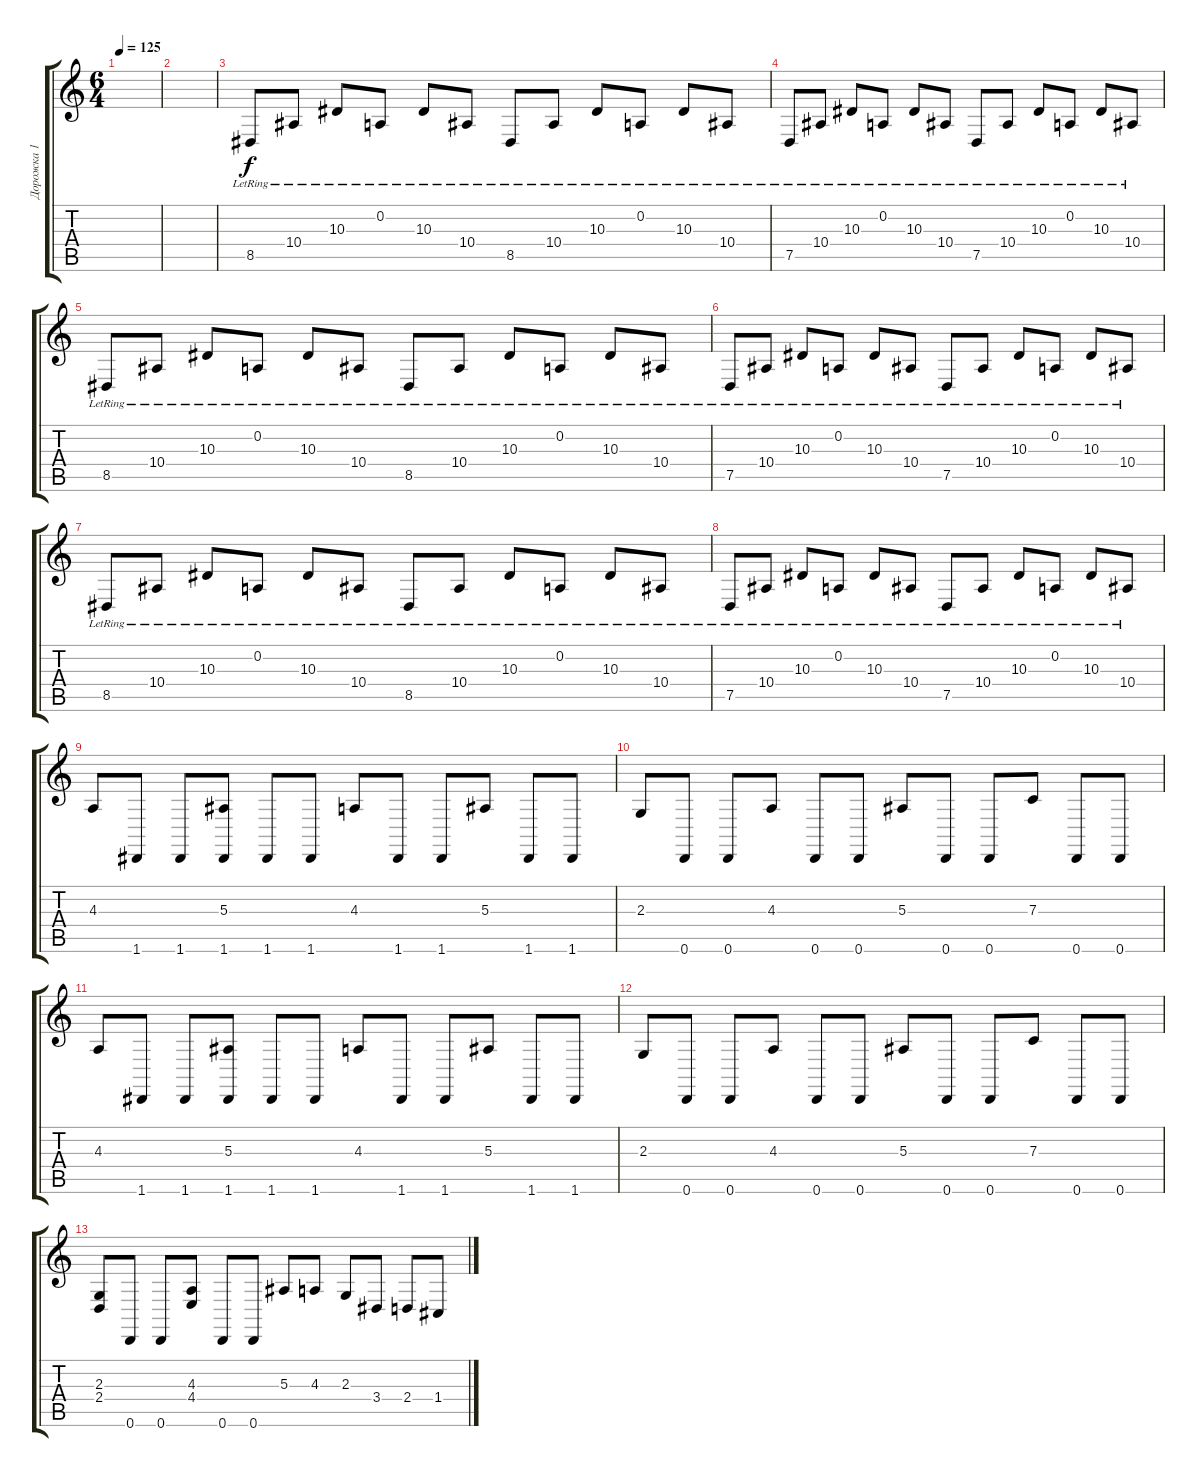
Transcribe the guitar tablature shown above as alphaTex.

\track ("Дорожка 1" "Дорожка 1") {instrument acousticgrandpiano}
\staff {score tabs}
\tuning (D4 A3 F3 C3 G2 D2) {hide}
\ts (6 4)
\tempo 125
\clef g2
\ks c
|
|
8.5{lr}.8 10.4{lr}.8 10.3{lr}.8 0.2{lr}.8 10.3{lr}.8 10.4{lr}.8 8.5{lr}.8 10.4{lr}.8 10.3{lr}.8 0.2{lr}.8 10.3{lr}.8 10.4{lr}.8 |
7.5{lr}.8 10.4{lr}.8 10.3{lr}.8 0.2{lr}.8 10.3{lr}.8 10.4{lr}.8 7.5{lr}.8 10.4{lr}.8 10.3{lr}.8 0.2{lr}.8 10.3{lr}.8 10.4{lr}.8 |
8.5{lr}.8 10.4{lr}.8 10.3{lr}.8 0.2{lr}.8 10.3{lr}.8 10.4{lr}.8 8.5{lr}.8 10.4{lr}.8 10.3{lr}.8 0.2{lr}.8 10.3{lr}.8 10.4{lr}.8 |
7.5{lr}.8 10.4{lr}.8 10.3{lr}.8 0.2{lr}.8 10.3{lr}.8 10.4{lr}.8 7.5{lr}.8 10.4{lr}.8 10.3{lr}.8 0.2{lr}.8 10.3{lr}.8 10.4{lr}.8 |
8.5{lr}.8 10.4{lr}.8 10.3{lr}.8 0.2{lr}.8 10.3{lr}.8 10.4{lr}.8 8.5{lr}.8 10.4{lr}.8 10.3{lr}.8 0.2{lr}.8 10.3{lr}.8 10.4{lr}.8 |
7.5{lr}.8 10.4{lr}.8 10.3{lr}.8 0.2{lr}.8 10.3{lr}.8 10.4{lr}.8 7.5{lr}.8 10.4{lr}.8 10.3{lr}.8 0.2{lr}.8 10.3{lr}.8 10.4{lr}.8 |
4.3.8 1.6.8 1.6.8 (5.3 1.6).8 1.6.8 1.6.8 4.3.8 1.6.8 1.6.8 5.3.8 1.6.8 1.6.8 |
2.3.8 0.6.8 0.6.8 4.3.8 0.6.8 0.6.8 5.3.8 0.6.8 0.6.8 7.3.8 0.6.8 0.6.8 |
4.3.8 1.6.8 1.6.8 (5.3 1.6).8 1.6.8 1.6.8 4.3.8 1.6.8 1.6.8 5.3.8 1.6.8 1.6.8 |
2.3.8 0.6.8 0.6.8 4.3.8 0.6.8 0.6.8 5.3.8 0.6.8 0.6.8 7.3.8 0.6.8 0.6.8 |
(2.3 2.4).8 0.6.8 0.6.8 (4.3 4.4).8 0.6.8 0.6.8 5.3.8 4.3.8 2.3.8 3.4.8 2.4.8 1.4.8
